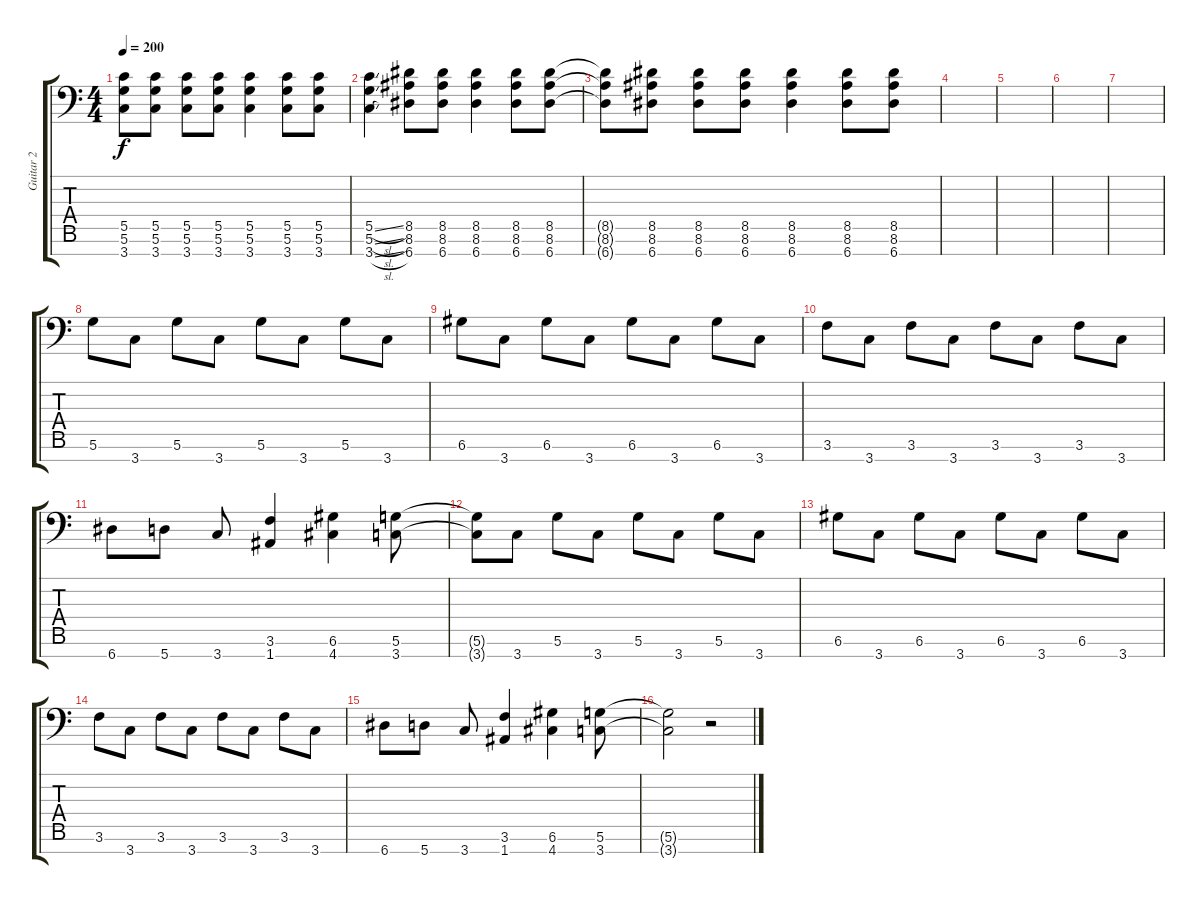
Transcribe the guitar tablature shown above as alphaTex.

\track ("Guitar 2" "Guitar 2") {instrument distortionguitar}
\staff {score tabs}
\tuning (D4 A3 F3 C3 G2 D2 A1) {hide}
\ts (4 4)
\tempo 200
\clef f4
\ks c
(5.5{t} 5.6{t} 3.7{t}).8{dy f} (5.5 5.6 3.7).8 (5.5 5.6 3.7).8 (5.5 5.6 3.7).8 (5.5 5.6 3.7).4 (5.5 5.6 3.7).8 (5.5 5.6 3.7).8 |
(5.5{sl} 5.6{sl} 3.7{sl}).4 (8.5 8.6 6.7).8 (8.5 8.6 6.7).8 (8.5 8.6 6.7).4 (8.5 8.6 6.7).8 (8.5 8.6 6.7).8 |
(8.5{t} 8.6{t} 6.7{t}).8 (8.5 8.6 6.7).8 (8.5 8.6 6.7).8 (8.5 8.6 6.7).8 (8.5 8.6 6.7).4 (8.5 8.6 6.7).8 (8.5 8.6 6.7).8 |
|
|
|
|
5.6.8 3.7.8 5.6.8 3.7.8 5.6.8 3.7.8 5.6.8 3.7.8 |
6.6.8 3.7.8 6.6.8 3.7.8 6.6.8 3.7.8 6.6.8 3.7.8 |
3.6.8 3.7.8 3.6.8 3.7.8 3.6.8 3.7.8 3.6.8 3.7.8 |
6.7.8 5.7.8 3.7.8 (3.6 1.7).4 (6.6 4.7).4 (5.6 3.7).8 |
(5.6{t} 3.7{t}).8 3.7.8 5.6.8 3.7.8 5.6.8 3.7.8 5.6.8 3.7.8 |
6.6.8 3.7.8 6.6.8 3.7.8 6.6.8 3.7.8 6.6.8 3.7.8 |
3.6.8 3.7.8 3.6.8 3.7.8 3.6.8 3.7.8 3.6.8 3.7.8 |
6.7.8 5.7.8 3.7.8 (3.6 1.7).4 (6.6 4.7).4 (5.6 3.7).8 |
(5.6{t} 3.7{t}).2 r.2
